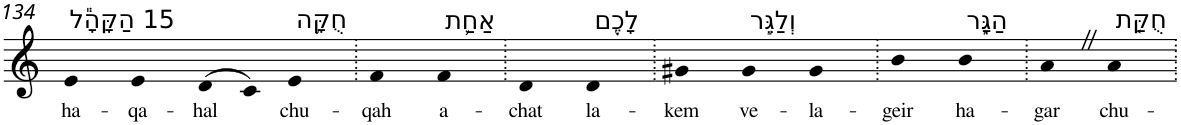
**kern	**text
*part1	*part1
*staff1	*staff1
*I"Piano	*
*I'Pno	*
!!LO:PB:g=z
*clefG2	*
*k[]	*
=134	=134
!LO:TX:a:t=15 הַקָּהָ֕ל	!
!	!LO:LY:b
4e	ha-
!	!LO:LY:b
4e	-qa-
!	!LO:LY:b
(>8d	-hal
8c)	.
!LO:TX:a:t=חֻקָּ֥ה	!
!	!LO:LY:b
4e	chu-
=135.	=135.
!	!LO:LY:b
4f	-qah
!LO:TX:a:t=אַחַ֛ת	!
!	!LO:LY:b
4f	a-
=136.	=136.
!	!LO:LY:b
4d	-chat
!LO:TX:a:t=לָכֶ֖ם	!
!	!LO:LY:b
4d	la-
=137.	=137.
!	!LO:LY:b
4g#X	-kem
!LO:TX:a:t=וְלַגֵּ֣ר	!
!	!LO:LY:b
4g#	ve-
!	!LO:LY:b
4g#	-la-
=138.	=138.
!	!LO:LY:b
4b	-geir
!LO:TX:a:t=הַגָּ֑ר	!
!	!LO:LY:b
4b	ha-
=139.	=139.
!	!LO:LY:b
4aZ	-gar
!LO:TX:a:t=חֻקַּ֤ת	!
!	!LO:LY:b
4a	chu-
=.	=.
*-	*-
